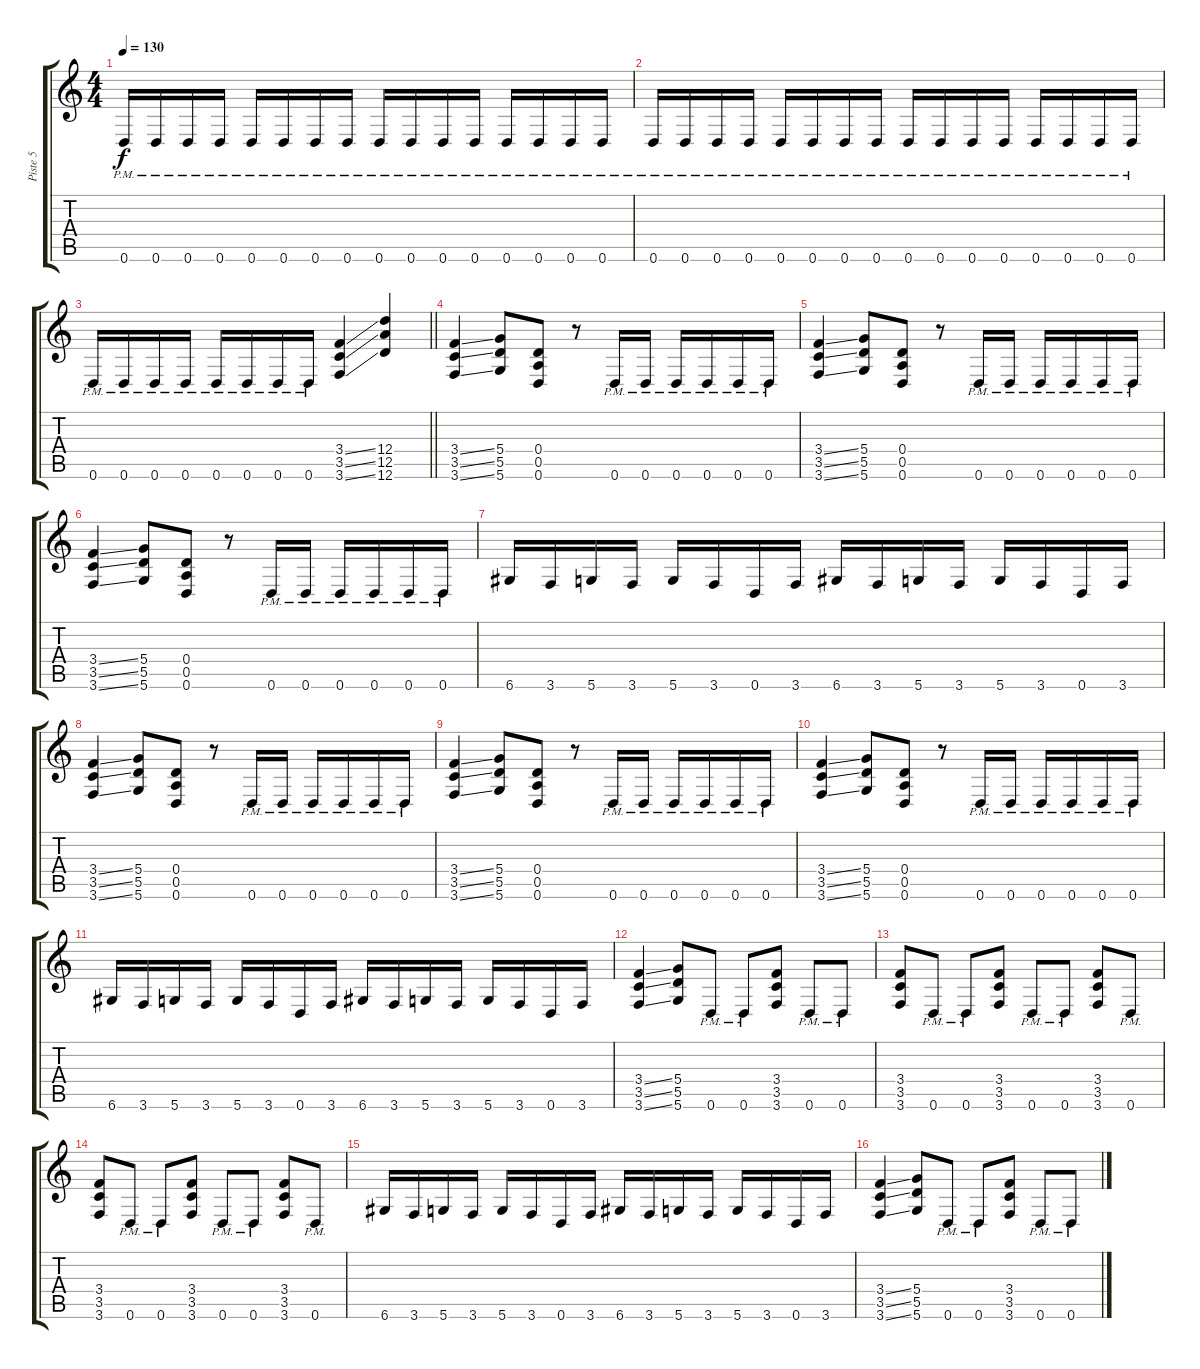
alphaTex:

\track ("Piste 5" "Piste 5") {instrument overdrivenguitar}
\staff {score tabs}
\tuning (E4 B3 G3 D3 A2 D2) {hide}
\ts (4 4)
\tempo 130
\clef g2
\ks c
0.6{pm}.16{dy f} 0.6{pm}.16 0.6{pm}.16 0.6{pm}.16 0.6{pm}.16 0.6{pm}.16 0.6{pm}.16 0.6{pm}.16 0.6{pm}.16 0.6{pm}.16 0.6{pm}.16 0.6{pm}.16 0.6{pm}.16 0.6{pm}.16 0.6{pm}.16 0.6{pm}.16 |
0.6{pm}.16 0.6{pm}.16 0.6{pm}.16 0.6{pm}.16 0.6{pm}.16 0.6{pm}.16 0.6{pm}.16 0.6{pm}.16 0.6{pm}.16 0.6{pm}.16 0.6{pm}.16 0.6{pm}.16 0.6{pm}.16 0.6{pm}.16 0.6{pm}.16 0.6{pm}.16 |
\barLineRight lightlight
0.6{pm}.16 0.6{pm}.16 0.6{pm}.16 0.6{pm}.16 0.6{pm}.16 0.6{pm}.16 0.6{pm}.16 0.6{pm}.16 (3.4{ss} 3.5{ss} 3.6{ss}).4 (12.4 12.5 12.6).4 |
(3.4{ss} 3.5{ss} 3.6{ss}).4 (5.4 5.5 5.6).8 (0.4 0.5 0.6).8 r.8 0.6{pm}.16 0.6{pm}.16 0.6{pm}.16 0.6{pm}.16 0.6{pm}.16 0.6{pm}.16 |
(3.4{ss} 3.5{ss} 3.6{ss}).4 (5.4 5.5 5.6).8 (0.4 0.5 0.6).8 r.8 0.6{pm}.16 0.6{pm}.16 0.6{pm}.16 0.6{pm}.16 0.6{pm}.16 0.6{pm}.16 |
(3.4{ss} 3.5{ss} 3.6{ss}).4 (5.4 5.5 5.6).8 (0.4 0.5 0.6).8 r.8 0.6{pm}.16 0.6{pm}.16 0.6{pm}.16 0.6{pm}.16 0.6{pm}.16 0.6{pm}.16 |
6.6.16 3.6.16 5.6.16 3.6.16 5.6.16 3.6.16 0.6.16 3.6.16 6.6.16 3.6.16 5.6.16 3.6.16 5.6.16 3.6.16 0.6.16 3.6.16 |
(3.4{ss} 3.5{ss} 3.6{ss}).4 (5.4 5.5 5.6).8 (0.4 0.5 0.6).8 r.8 0.6{pm}.16 0.6{pm}.16 0.6{pm}.16 0.6{pm}.16 0.6{pm}.16 0.6{pm}.16 |
(3.4{ss} 3.5{ss} 3.6{ss}).4 (5.4 5.5 5.6).8 (0.4 0.5 0.6).8 r.8 0.6{pm}.16 0.6{pm}.16 0.6{pm}.16 0.6{pm}.16 0.6{pm}.16 0.6{pm}.16 |
(3.4{ss} 3.5{ss} 3.6{ss}).4 (5.4 5.5 5.6).8 (0.4 0.5 0.6).8 r.8 0.6{pm}.16 0.6{pm}.16 0.6{pm}.16 0.6{pm}.16 0.6{pm}.16 0.6{pm}.16 |
6.6.16 3.6.16 5.6.16 3.6.16 5.6.16 3.6.16 0.6.16 3.6.16 6.6.16 3.6.16 5.6.16 3.6.16 5.6.16 3.6.16 0.6.16 3.6.16 |
(3.4{ss} 3.5{ss} 3.6{ss}).4 (5.4 5.5 5.6).8 0.6{pm}.8 0.6{pm}.8 (3.4 3.5 3.6).8 0.6{pm}.8 0.6{pm}.8 |
(3.4 3.5 3.6).8 0.6{pm}.8 0.6{pm}.8 (3.4 3.5 3.6).8 0.6{pm}.8 0.6{pm}.8 (3.4 3.5 3.6).8 0.6{pm}.8 |
(3.4 3.5 3.6).8 0.6{pm}.8 0.6{pm}.8 (3.4 3.5 3.6).8 0.6{pm}.8 0.6{pm}.8 (3.4 3.5 3.6).8 0.6{pm}.8 |
6.6.16 3.6.16 5.6.16 3.6.16 5.6.16 3.6.16 0.6.16 3.6.16 6.6.16 3.6.16 5.6.16 3.6.16 5.6.16 3.6.16 0.6.16 3.6.16 |
(3.4{ss} 3.5{ss} 3.6{ss}).4 (5.4 5.5 5.6).8 0.6{pm}.8 0.6{pm}.8 (3.4 3.5 3.6).8 0.6{pm}.8 0.6{pm}.8
